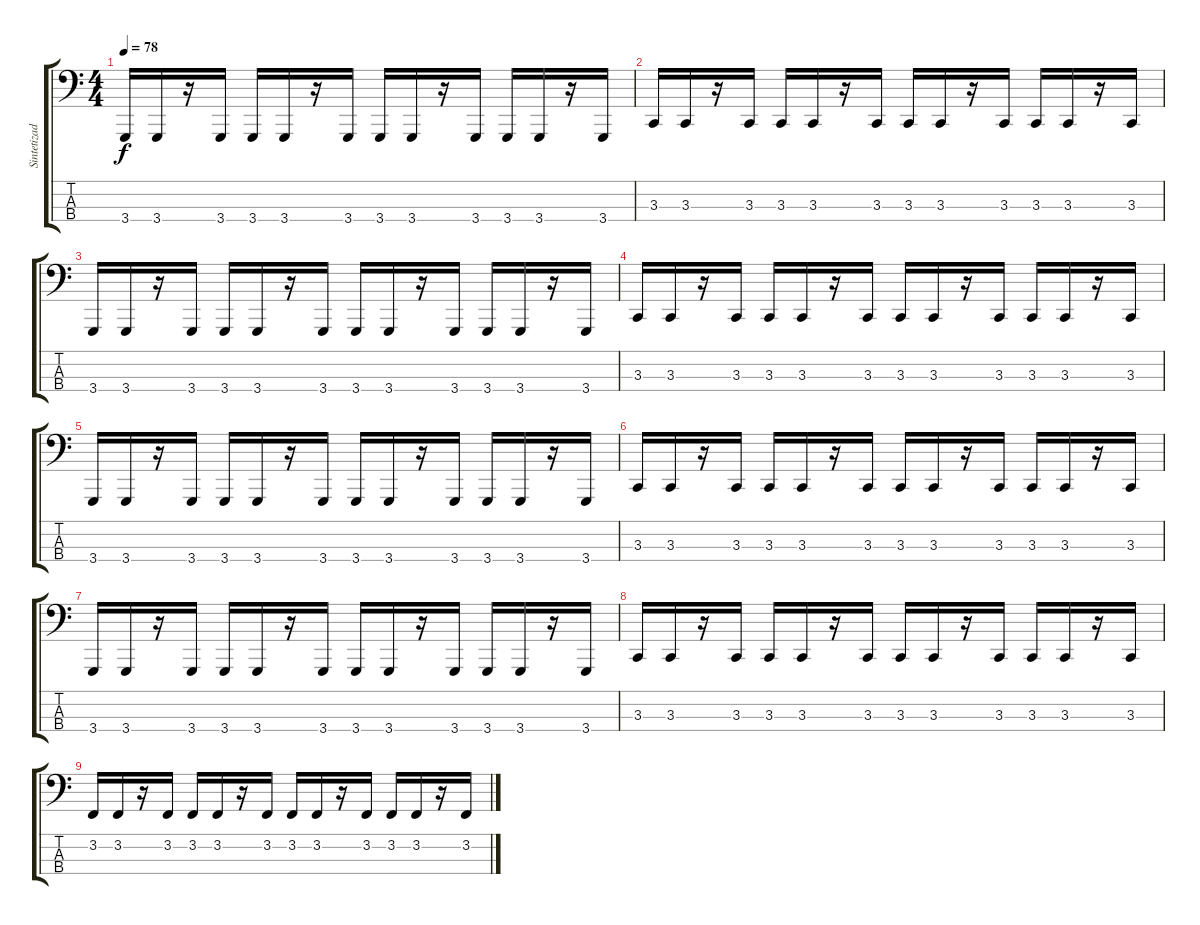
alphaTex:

\track ("Sintetizador" "Sintetizad") {instrument lead1square}
\staff {score tabs}
\tuning (G2 D2 A1 E1) {hide}
\ts (4 4)
\tempo 78
\clef f4
\ks c
3.4.16{dy f volume 13} 3.4.16 r.16 3.4.16 3.4.16 3.4.16 r.16 3.4.16 3.4.16 3.4.16 r.16 3.4.16 3.4.16 3.4.16 r.16 3.4.16 |
3.3.16 3.3.16 r.16 3.3.16 3.3.16 3.3.16 r.16 3.3.16 3.3.16 3.3.16 r.16 3.3.16 3.3.16 3.3.16 r.16 3.3.16 |
3.4.16 3.4.16 r.16 3.4.16 3.4.16 3.4.16 r.16 3.4.16 3.4.16 3.4.16 r.16 3.4.16 3.4.16 3.4.16 r.16 3.4.16 |
3.3.16 3.3.16 r.16 3.3.16 3.3.16 3.3.16 r.16 3.3.16 3.3.16 3.3.16 r.16 3.3.16 3.3.16 3.3.16 r.16 3.3.16 |
3.4.16 3.4.16 r.16 3.4.16 3.4.16 3.4.16 r.16 3.4.16 3.4.16 3.4.16 r.16 3.4.16 3.4.16 3.4.16 r.16 3.4.16 |
3.3.16 3.3.16 r.16 3.3.16 3.3.16 3.3.16 r.16 3.3.16 3.3.16 3.3.16 r.16 3.3.16 3.3.16 3.3.16 r.16 3.3.16 |
3.4.16 3.4.16 r.16 3.4.16 3.4.16 3.4.16 r.16 3.4.16 3.4.16 3.4.16 r.16 3.4.16 3.4.16 3.4.16 r.16 3.4.16 |
3.3.16 3.3.16 r.16 3.3.16 3.3.16 3.3.16 r.16 3.3.16 3.3.16 3.3.16 r.16 3.3.16 3.3.16 3.3.16 r.16 3.3.16 |
3.2.16 3.2.16 r.16 3.2.16 3.2.16 3.2.16 r.16 3.2.16 3.2.16 3.2.16 r.16 3.2.16 3.2.16 3.2.16 r.16 3.2.16
